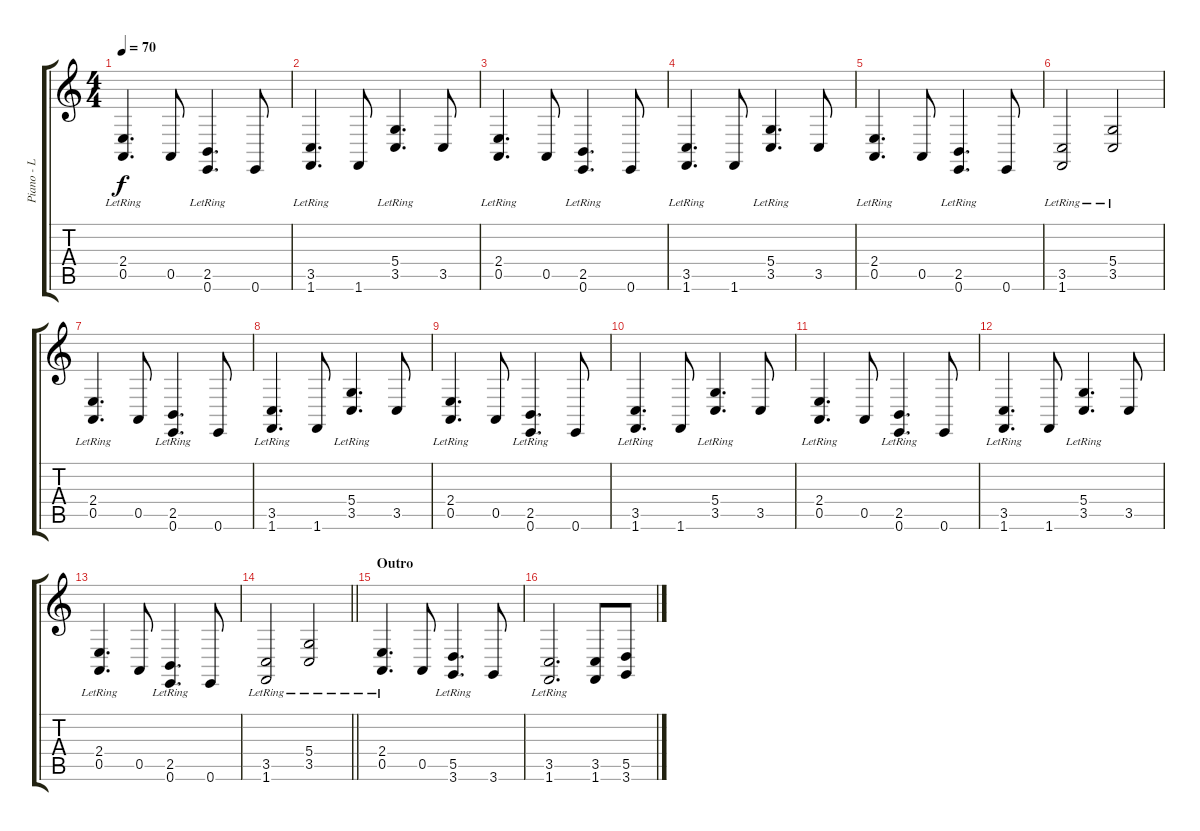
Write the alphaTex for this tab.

\track ("Piano - L Hand" "Piano - L ") {instrument electricgrandpiano}
\staff {score tabs}
\tuning (E4 B3 G3 D3 A2 E2) {hide}
\ts (4 4)
\tempo 70
\clef g2
\ks c
(2.4{lr} 0.5{lr}).4{d dy f} 0.5.8 (2.5{lr} 0.6{lr}).4{d} 0.6.8 |
(3.5{lr} 1.6{lr}).4{d} 1.6.8 (5.4{lr} 3.5{lr}).4{d} 3.5.8 |
(2.4{lr} 0.5{lr}).4{d} 0.5.8 (2.5{lr} 0.6{lr}).4{d} 0.6.8 |
(3.5{lr} 1.6{lr}).4{d} 1.6.8 (5.4{lr} 3.5{lr}).4{d} 3.5.8 |
(2.4{lr} 0.5{lr}).4{d} 0.5.8 (2.5{lr} 0.6{lr}).4{d} 0.6.8 |
(3.5{lr} 1.6{lr}).2 (5.4{lr} 3.5{lr}).2 |
(2.4{lr} 0.5{lr}).4{d} 0.5.8 (2.5{lr} 0.6{lr}).4{d} 0.6.8 |
(3.5{lr} 1.6{lr}).4{d} 1.6.8 (5.4{lr} 3.5{lr}).4{d} 3.5.8 |
(2.4{lr} 0.5{lr}).4{d} 0.5.8 (2.5{lr} 0.6{lr}).4{d} 0.6.8 |
(3.5{lr} 1.6{lr}).4{d} 1.6.8 (5.4{lr} 3.5{lr}).4{d} 3.5.8 |
(2.4{lr} 0.5{lr}).4{d} 0.5.8 (2.5{lr} 0.6{lr}).4{d} 0.6.8 |
(3.5{lr} 1.6{lr}).4{d} 1.6.8 (5.4{lr} 3.5{lr}).4{d} 3.5.8 |
(2.4{lr} 0.5{lr}).4{d} 0.5.8 (2.5{lr} 0.6{lr}).4{d} 0.6.8 |
\barLineRight lightlight
(3.5{lr} 1.6{lr}).2 (5.4{lr} 3.5{lr}).2 |
\section ("" "Outro")
(2.4{lr} 0.5{lr}).4{d} 0.5.8 (5.5{lr} 3.6{lr}).4{d} 3.6.8 |
(3.5{lr} 1.6{lr}).2{d} (3.5 1.6).8 (5.5 3.6).8
